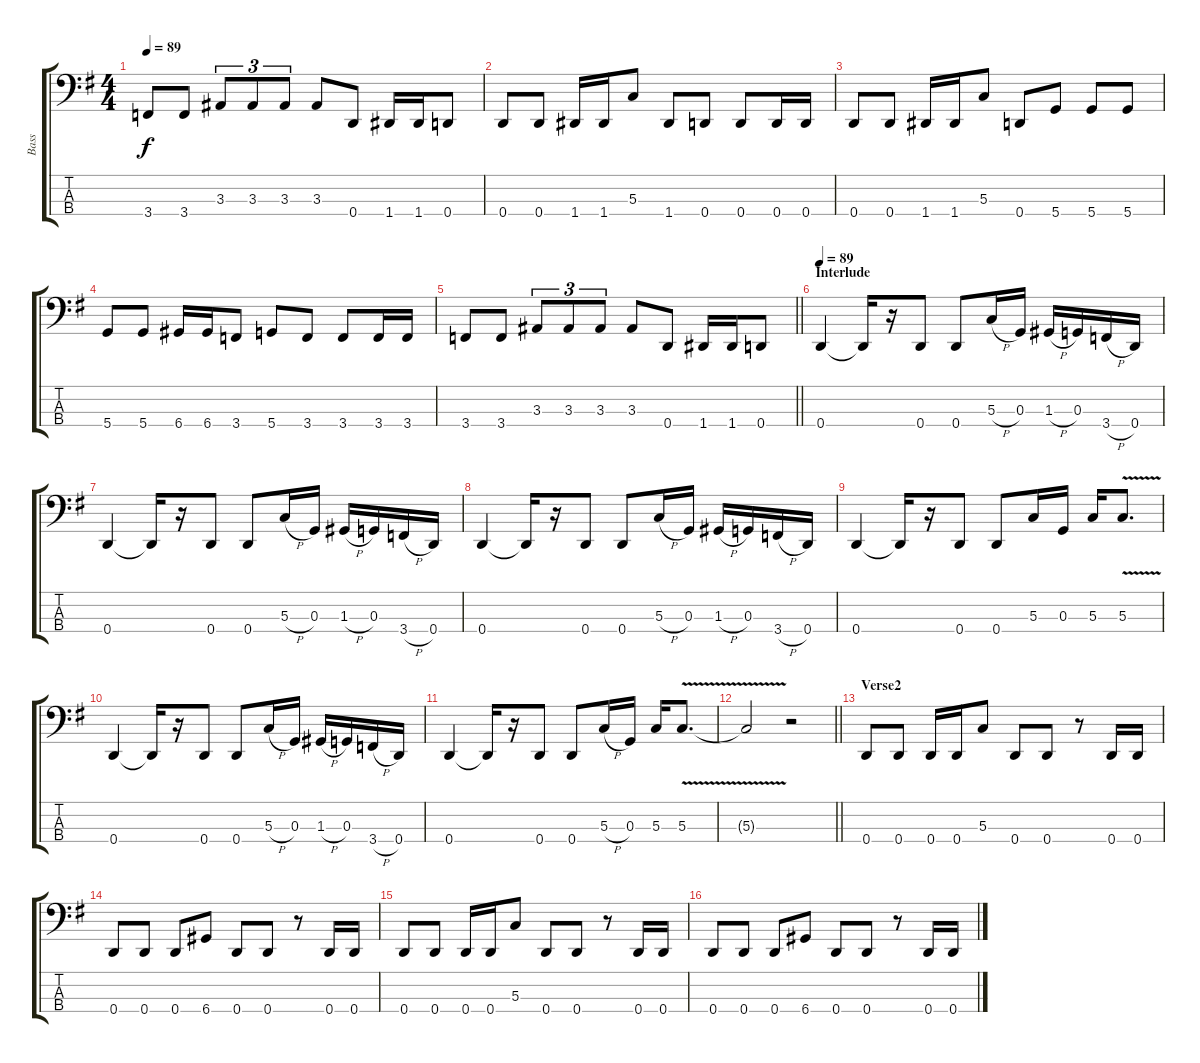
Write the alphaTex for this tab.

\track ("Bass" "Bass") {instrument electricbasspick}
\staff {score tabs}
\tuning (F2 C2 G1 D1) {hide}
\ts (4 4)
\tempo 89
\clef f4
\ks g
3.4.8{dy f} 3.4.8 3.3.8{tu (3 2)} 3.3.8{tu (3 2)} 3.3.8{tu (3 2)} 3.3.8 0.4.8 1.4.16 1.4.16 0.4.8 |
0.4.8 0.4.8 1.4.16 1.4.16 5.3.8 1.4.8 0.4.8 0.4.8 0.4.16 0.4.16 |
0.4.8 0.4.8 1.4.16 1.4.16 5.3.8 0.4.8 5.4.8 5.4.8 5.4.8 |
5.4.8 5.4.8 6.4.16 6.4.16 3.4.8 5.4.8 3.4.8 3.4.8 3.4.16 3.4.16 |
\barLineRight lightlight
3.4.8 3.4.8 3.3.8{tu (3 2)} 3.3.8{tu (3 2)} 3.3.8{tu (3 2)} 3.3.8 0.4.8 1.4.16 1.4.16 0.4.8 |
\section ("" "Interlude")
\tempo 89
0.4.4 0.4{t}.16 r.16 0.4.8 0.4.8 5.3{h}.16 0.3.16 1.3{h}.16 0.3.16 3.4{h}.16 0.4.16 |
0.4.4 0.4{t}.16 r.16 0.4.8 0.4.8 5.3{h}.16 0.3.16 1.3{h}.16 0.3.16 3.4{h}.16 0.4.16 |
0.4.4 0.4{t}.16 r.16 0.4.8 0.4.8 5.3{h}.16 0.3.16 1.3{h}.16 0.3.16 3.4{h}.16 0.4.16 |
0.4.4 0.4{t}.16 r.16 0.4.8 0.4.8 5.3.16 0.3.16 5.3.16 5.3{v}.8{d} |
0.4.4 0.4{t}.16 r.16 0.4.8 0.4.8 5.3{h}.16 0.3.16 1.3{h}.16 0.3.16 3.4{h}.16 0.4.16 |
0.4.4 0.4{t}.16 r.16 0.4.8 0.4.8 5.3{h}.16 0.3.16 5.3.16 5.3{v}.8{d} |
\barLineRight lightlight
5.3{t}.2 r.2 |
\section ("" "Verse2")
0.4.8 0.4.8 0.4.16 0.4.16 5.3.8 0.4.8 0.4.8 r.8 0.4.16 0.4.16 |
0.4.8 0.4.8 0.4.8 6.4.8 0.4.8 0.4.8 r.8 0.4.16 0.4.16 |
0.4.8 0.4.8 0.4.16 0.4.16 5.3.8 0.4.8 0.4.8 r.8 0.4.16 0.4.16 |
0.4.8 0.4.8 0.4.8 6.4.8 0.4.8 0.4.8 r.8 0.4.16 0.4.16
